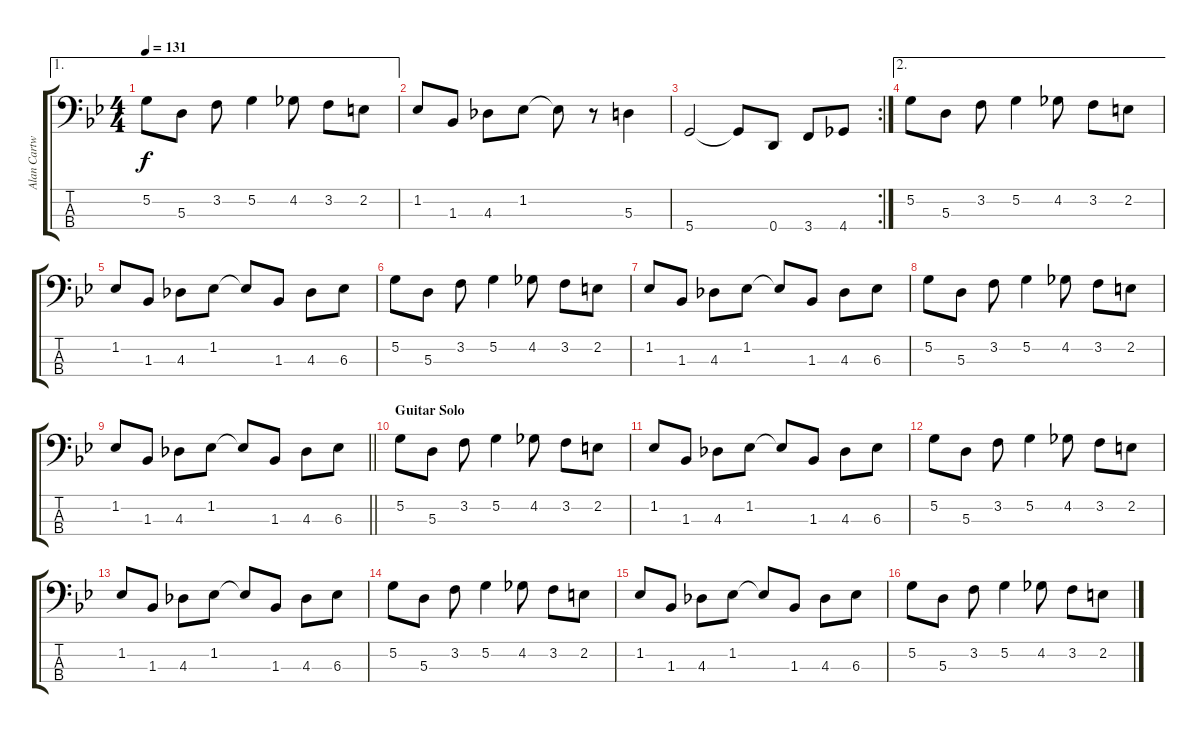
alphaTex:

\track ("Alan Cartwright - Bass (Dropped - D Tuni" "Alan Cartw") {instrument electricbassfinger}
\staff {score tabs}
\tuning (G2 D2 A1 D1) {hide}
\ae 1
\ts (4 4)
\tempo 131
\clef f4
\ks bb
5.2.8{dy f} 5.3.8 3.2.8 5.2.4 4.2.8 3.2.8 2.2.8 |
1.2.8 1.3.8 4.3.8 1.2.8 1.2{t}.8 r.8 5.3.4 |
\rc 2
5.4.2 5.4{t}.8 0.4.8 3.4.8 4.4.8 |
\ae 2
5.2.8 5.3.8 3.2.8 5.2.4 4.2.8 3.2.8 2.2.8 |
1.2.8 1.3.8 4.3.8 1.2.8 1.2{t}.8 1.3.8 4.3.8 6.3.8 |
5.2.8 5.3.8 3.2.8 5.2.4 4.2.8 3.2.8 2.2.8 |
1.2.8 1.3.8 4.3.8 1.2.8 1.2{t}.8 1.3.8 4.3.8 6.3.8 |
5.2.8 5.3.8 3.2.8 5.2.4 4.2.8 3.2.8 2.2.8 |
\barLineRight lightlight
1.2.8 1.3.8 4.3.8 1.2.8 1.2{t}.8 1.3.8 4.3.8 6.3.8 |
\section ("" "Guitar Solo")
5.2.8 5.3.8 3.2.8 5.2.4 4.2.8 3.2.8 2.2.8 |
1.2.8 1.3.8 4.3.8 1.2.8 1.2{t}.8 1.3.8 4.3.8 6.3.8 |
5.2.8 5.3.8 3.2.8 5.2.4 4.2.8 3.2.8 2.2.8 |
1.2.8 1.3.8 4.3.8 1.2.8 1.2{t}.8 1.3.8 4.3.8 6.3.8 |
5.2.8 5.3.8 3.2.8 5.2.4 4.2.8 3.2.8 2.2.8 |
1.2.8 1.3.8 4.3.8 1.2.8 1.2{t}.8 1.3.8 4.3.8 6.3.8 |
5.2.8 5.3.8 3.2.8 5.2.4 4.2.8 3.2.8 2.2.8
